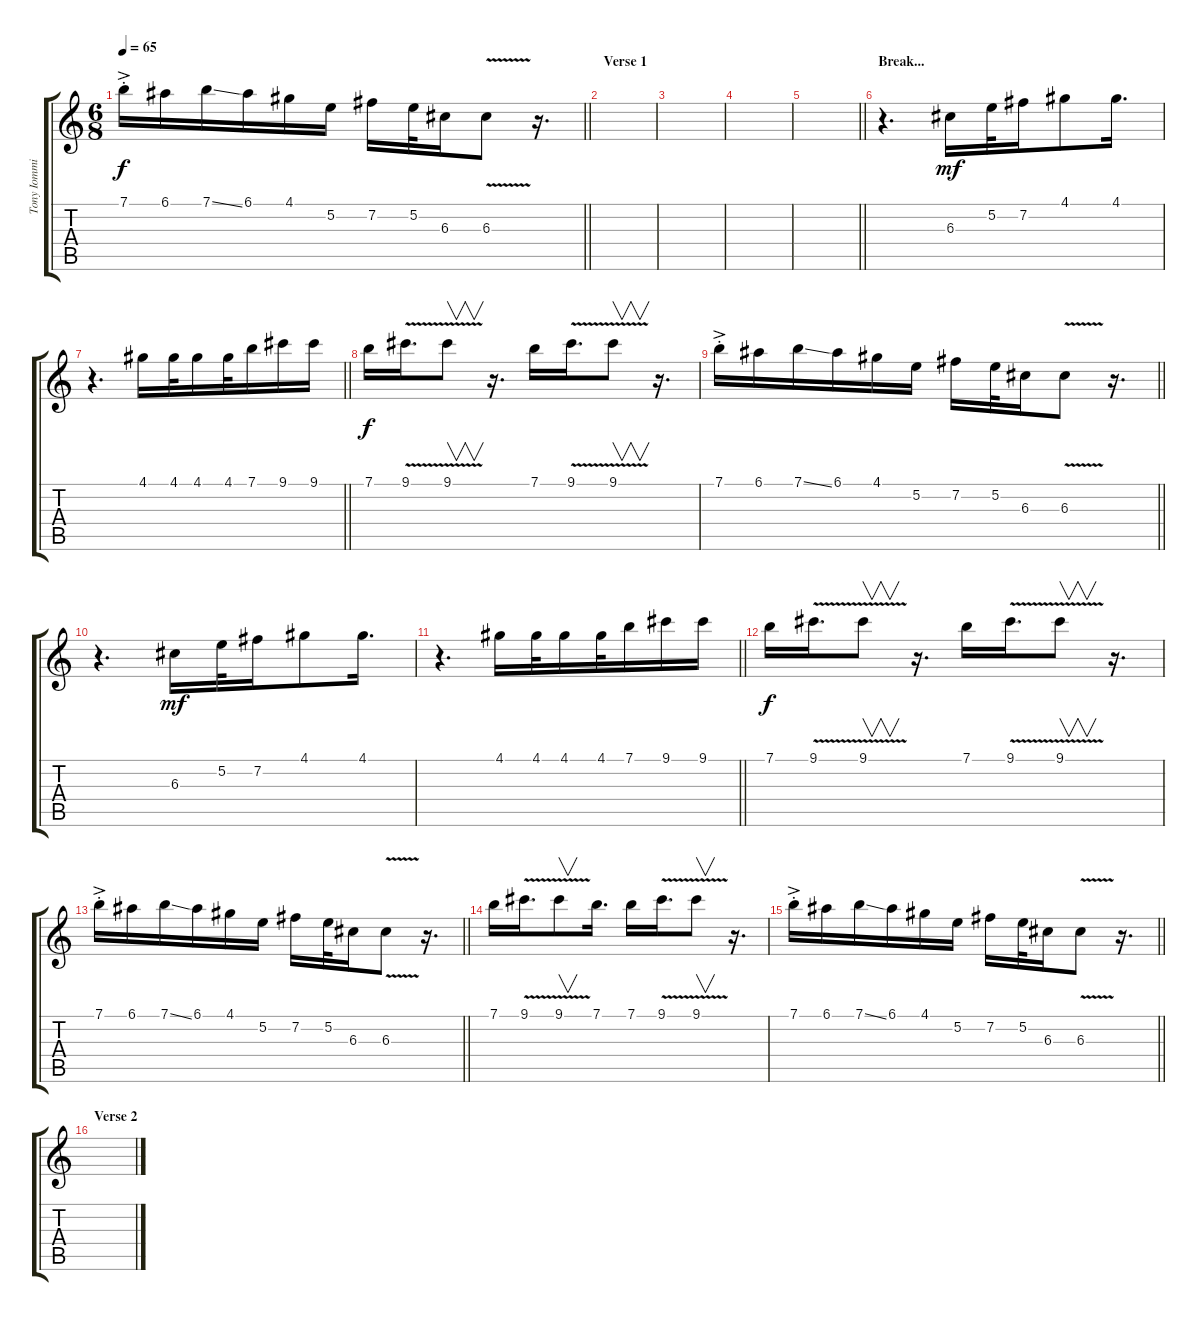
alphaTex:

\track ("Tony Iommi (Guitar)" "Tony Iommi") {instrument distortionguitar}
\staff {score tabs}
\tuning (E4 B3 G3 D3 A2 E2) {hide}
\ts (6 8)
\tempo 65
\clef g2
\barLineRight lightlight
\ks c
7.1{ac st}.16{dy f} 6.1.16 7.1{ss}.16 6.1.16 4.1.16 5.2.16 7.2.16 5.2.32 6.3.16 6.3{v}.8 r.16{d} |
\section ("" "Verse 1")
|
|
|
\barLineRight lightlight
|
\section ("" "Break...")
r.4{d} 6.3.16{dy mf} 5.2.32 7.2.16 4.1.8 4.1.16{d} |
\barLineRight lightlight
r.4{d} 4.1.16 4.1.32 4.1.16 4.1.32 7.1.16 9.1.16 9.1.16 |
7.1.16{dy f} 9.1{v}.16{d} 9.1{v}.8{v} r.16{d} 7.1.16 9.1{v}.16{d} 9.1{v}.8{v} r.16{d} |
\barLineRight lightlight
7.1{ac st}.16 6.1.16 7.1{ss}.16 6.1.16 4.1.16 5.2.16 7.2.16 5.2.32 6.3.16 6.3{v}.8 r.16{d} |
r.4{d} 6.3.16{dy mf} 5.2.32 7.2.16 4.1.8 4.1.16{d} |
\barLineRight lightlight
r.4{d} 4.1.16 4.1.32 4.1.16 4.1.32 7.1.16 9.1.16 9.1.16 |
7.1.16{dy f} 9.1{v}.16{d} 9.1{v}.8{v} r.16{d} 7.1.16 9.1{v}.16{d} 9.1{v}.8{v} r.16{d} |
\barLineRight lightlight
7.1{ac st}.16 6.1.16 7.1{ss}.16 6.1.16 4.1.16 5.2.16 7.2.16 5.2.32 6.3.16 6.3{v}.8 r.16{d} |
7.1.16 9.1{v}.16{d} 9.1{v}.8{v} 7.1.16{d} 7.1.16 9.1{v}.16{d} 9.1{v}.8{v} r.16{d} |
\barLineRight lightlight
7.1{ac st}.16 6.1.16 7.1{ss}.16 6.1.16 4.1.16 5.2.16 7.2.16 5.2.32 6.3.16 6.3{v}.8 r.16{d} |
\section ("" "Verse 2")
